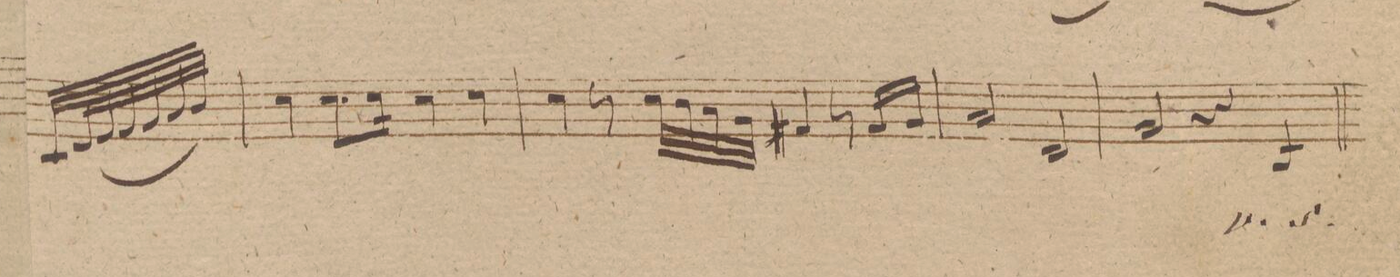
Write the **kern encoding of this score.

**kern	**dynam
*I"Clarinetto 2do in A.	*
*clefG2	*
*k[f#c#g#d#]	*
*met(c|)	*
*M2/2	*
(<32A/LLL	.
64B/L	.
64c#/	.
64d/	.
64e/	.
64f#/	.
64g#/JJJJ)	.
=162	=162
4a/	.
8.a/L	.
16a/Jk	.
4a/	.
4a/	.
=163	=163
4a/	.
8r	.
32aLLL\	.
32g#/	.
32f#/	.
32e/JJJ	.
4d#X/	.
8r	.
16d#/LL	.
16e/JJ	.
=164	=164
2f#/	.
2B/	.
=165	=165
2e/	.
4r	.
4G#/	.
=166	=166
*-	*-
